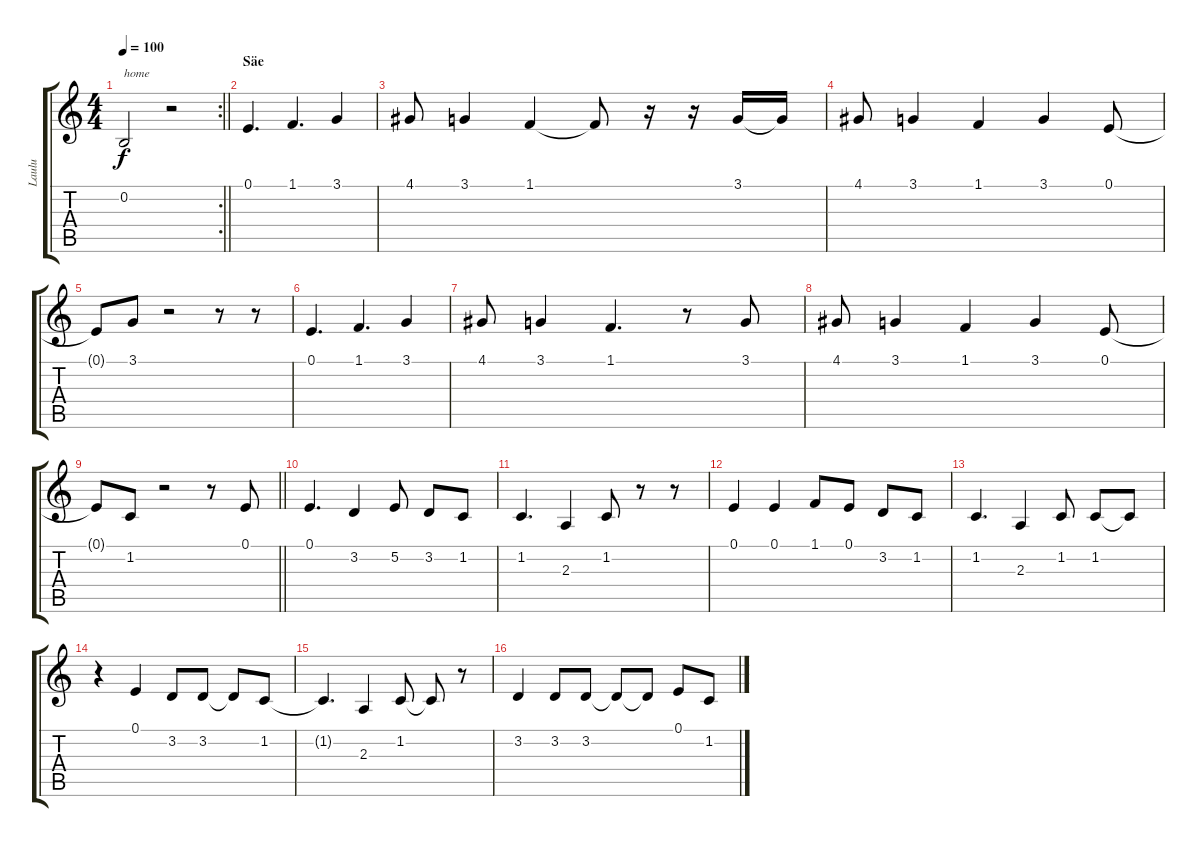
\track ("Laulu" "Laulu") {instrument lead6voice}
\staff {score tabs}
\tuning (E4 B3 G3 D3 A2 E2) {hide}
\rc 2
\ts (4 4)
\tempo 100
\clef g2
\barLineRight lightlight
\ks c
0.2.2{txt "home" dy f} r.2 |
\section ("" "Säe")
0.1.4{d} 1.1.4{d} 3.1.4 |
4.1.8 3.1.4 1.1.4 1.1{t}.8 r.16 r.16 3.1.16 3.1{t}.16 |
4.1.8 3.1.4 1.1.4 3.1.4 0.1.8 |
0.1{t}.8 3.1.8 r.2 r.8 r.8 |
0.1.4{d} 1.1.4{d} 3.1.4 |
4.1.8 3.1.4 1.1.4{d} r.8 3.1.8 |
4.1.8 3.1.4 1.1.4 3.1.4 0.1.8 |
\barLineRight lightlight
0.1{t}.8 1.2.8 r.2 r.8 0.1.8 |
0.1.4{d} 3.2.4 5.2.8 3.2.8 1.2.8 |
1.2.4{d} 2.3.4 1.2.8 r.8 r.8 |
0.1.4 0.1.4 1.1.8 0.1.8 3.2.8 1.2.8 |
1.2.4{d} 2.3.4 1.2.8 1.2.8 1.2{t}.8 |
r.4 0.1.4 3.2.8 3.2.8 3.2{t}.8 1.2.8 |
1.2{t}.4{d} 2.3.4 1.2.8 1.2{t}.8 r.8 |
3.2.4 3.2.8 3.2.8 3.2{t}.8 3.2{t}.8 0.1.8 1.2.8
